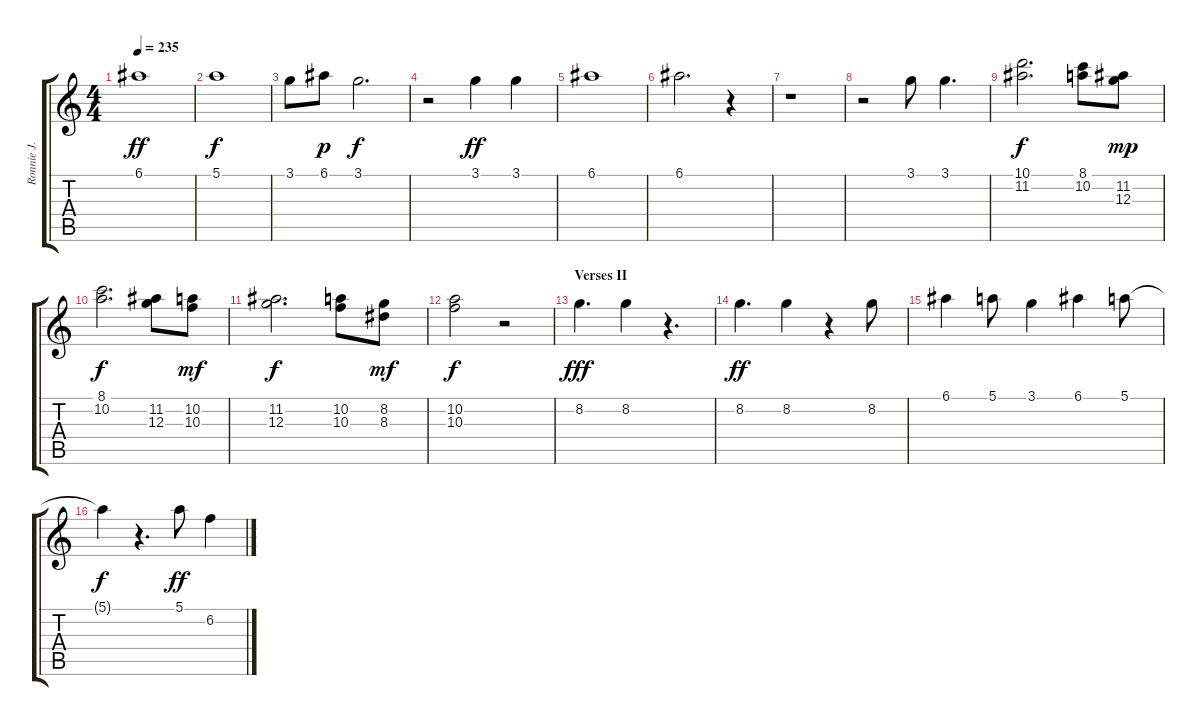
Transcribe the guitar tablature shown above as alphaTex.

\track ("Ronnie J. Dio" "Ronnie J. ") {instrument whistle}
\staff {score tabs}
\tuning (E5 B4 G4 D4 A3 E3) {hide}
\ts (4 4)
\tempo 235
\clef g2
\ks c
6.1.1{dy ff} |
5.1.1{dy f} |
3.1.8 6.1.8{dy p} 3.1.2{d dy f} |
r.2 3.1.4{dy ff} 3.1.4 |
6.1.1 |
6.1.2{d} r.4 |
r.1 |
r.2 3.1.8 3.1.4{d} |
(10.1 11.2).2{d dy f} (8.1 10.2).8 (11.2 12.3).8{dy mp} |
(8.1 10.2).2{d dy f} (11.2 12.3).8 (10.2 10.3).8{dy mf} |
(11.2 12.3).2{d dy f} (10.2 10.3).8 (8.2 8.3).8{dy mf} |
(10.2 10.3).2{dy f} r.2 |
\section ("" "Verses II")
8.2.4{d dy fff} 8.2.4 r.4{d} |
8.2.4{d dy ff} 8.2.4 r.4 8.2.8 |
6.1.4 5.1.8 3.1.4 6.1.4 5.1.8 |
5.1{t}.4{dy f} r.4{d} 5.1.8{dy ff} 6.2.4
